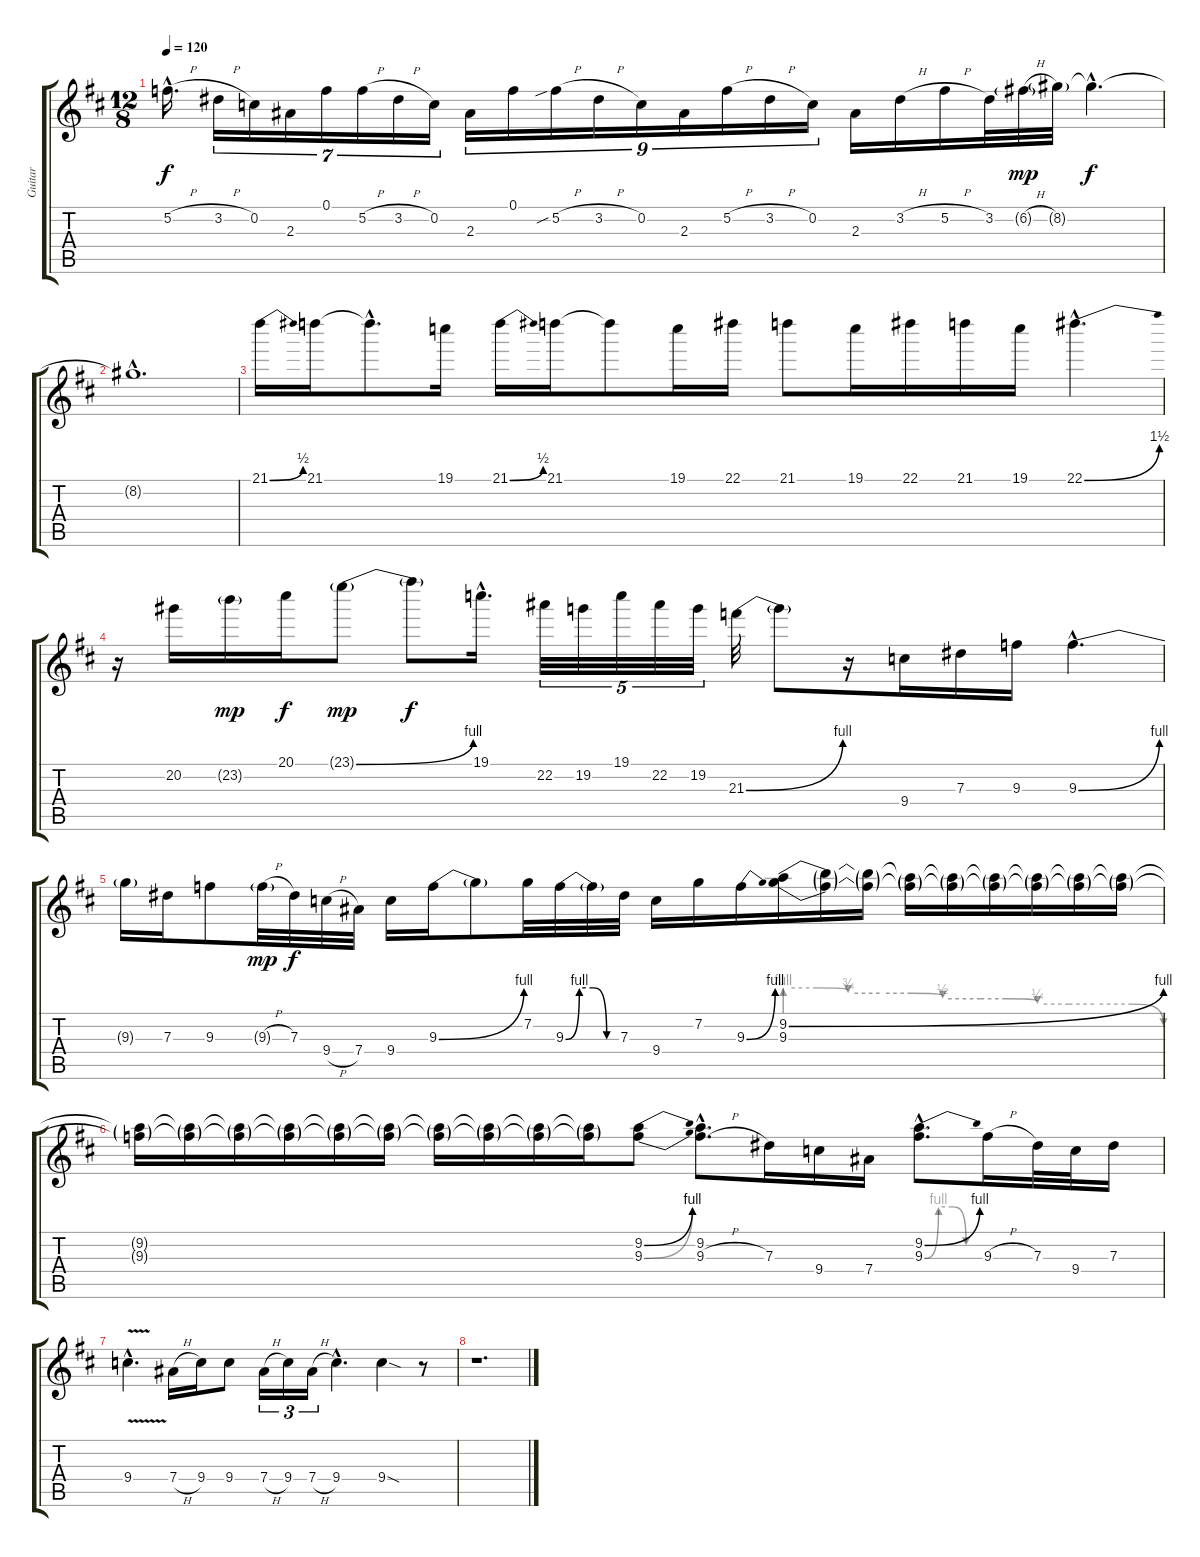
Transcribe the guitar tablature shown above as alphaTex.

\track ("Guitar " "Guitar ") {instrument distortionguitar}
\staff {score tabs}
\tuning (F4 C4 Ab3 Eb3 Bb2 F2) {hide}
\ts (12 8)
\tempo 120
\clef g2
\ks d
5.2{h hac}.16{d dy f} 3.2{h}.16{tu (7 4)} 0.2.16{tu (7 4)} 2.3.16{tu (7 4)} 0.1.16{tu (7 4)} 5.2{h}.16{tu (7 4)} 3.2{h}.16{tu (7 4)} 0.2.16{tu (7 4)} 2.3.16{tu (9 8)} 0.1.16{tu (9 8)} 5.2{sib h}.16{tu (9 8)} 3.2{h}.16{tu (9 8)} 0.2.16{tu (9 8)} 2.3.16{tu (9 8)} 5.2{h}.16{tu (9 8)} 3.2{h}.16{tu (9 8)} 0.2.16{tu (9 8)} 2.3.16 3.2{h}.16 5.2{h}.16 3.2.32 6.2{h g}.32{dy mp} 8.2{g}.32 8.2{hac t}.4{d dy f} |
8.2{hac t}.1{d} |
21.1{be (bend 0 0 60 2)}.16 21.1.16 21.1{hac t}.8{d} 19.1.16 21.1{be (bend 0 0 60 2)}.16 21.1.16 21.1{t}.8 19.1.16 22.1.16 21.1.8 19.1.16 22.1.16 21.1.16 19.1.16 22.1{be (bend 0 0 60 6) hac}.4{d} |
r.16 20.2.16 23.2{g}.16{dy mp} 20.1.16{dy f} 23.1{be (bend 0 0 60 4) g}.8{dy mp} 23.1{t}.8{dy f} 19.1{hac}.16{d} 22.2.32{tu (5 4)} 19.2.32{tu (5 4)} 19.1.32{tu (5 4)} 22.2.32{tu (5 4)} 19.2.32{tu (5 4)} 21.3{be (bend 0 0 60 4)}.32 21.3{t}.8 r.16 9.4.16 7.3.16 9.3.16 9.3{be (bend 0 0 60 4) hac}.4{d} |
9.3{t}.16 7.3.16 9.3.8 9.3{h g}.32{dy mp} 7.3.32{dy f} 9.4{h}.32 7.4.32 9.4.16 9.3{be (bend 0 0 60 4)}.16 9.3{t}.8 7.2.32 9.3{be (custom 0 0 15 4 30 4 45 0 60 0)}.32 9.3{t}.32 7.3.32 9.4.16 7.2.16 9.3{be (bend 0 0 60 4)}.16 (9.2{be (bend 0 0 60 4)} 9.3{be (custom 0 4 5 4 10 3 15 3 20 3 25 2 31 2 35 2 40 1 45 1 49 1 55 1 60 0)}).16 (9.2{t} 9.3{t}).16 (9.2{t} 9.3{t}).16 (9.2{t} 9.3{t}).16 (9.2{t} 9.3{t}).16 (9.2{t} 9.3{t}).16 (9.2{t} 9.3{t}).16 (9.2{t} 9.3{t}).16 (9.2{t} 9.3{t}).16 |
(9.2{t} 9.3{t}).16 (9.2{t} 9.3{t}).16 (9.2{t} 9.3{t}).16 (9.2{t} 9.3{t}).16 (9.2{t} 9.3{t}).16 (9.2{t} 9.3{t}).16 (9.2{t} 9.3{t}).16 (9.2{t} 9.3{t}).16 (9.2{t} 9.3{t}).16 (9.2{t} 9.3{t}).16 (9.2{be (bend 0 0 60 4)} 9.3{be (bend 0 0 60 4)}).8 (9.2{hac} 9.3{h hac}).8{d} 7.3.16 9.4.16 7.4.16 (9.2{be (bend 0 0 60 4) hac} 9.3{be (custom 0 0 15 4 30 4 45 0 60 0) hac}).8{d} 9.3{h}.16 7.3.32 9.4.32 7.3.16 |
9.4{v hac}.4{d} 7.4{h}.16 9.4.16 9.4.8 7.4{h}.16{tu (3 2)} 9.4.16{tu (3 2)} 7.4{h}.16{tu (3 2)} 9.4{hac}.4{d} 9.4{sod}.4 r.8 |
r.1{d}
